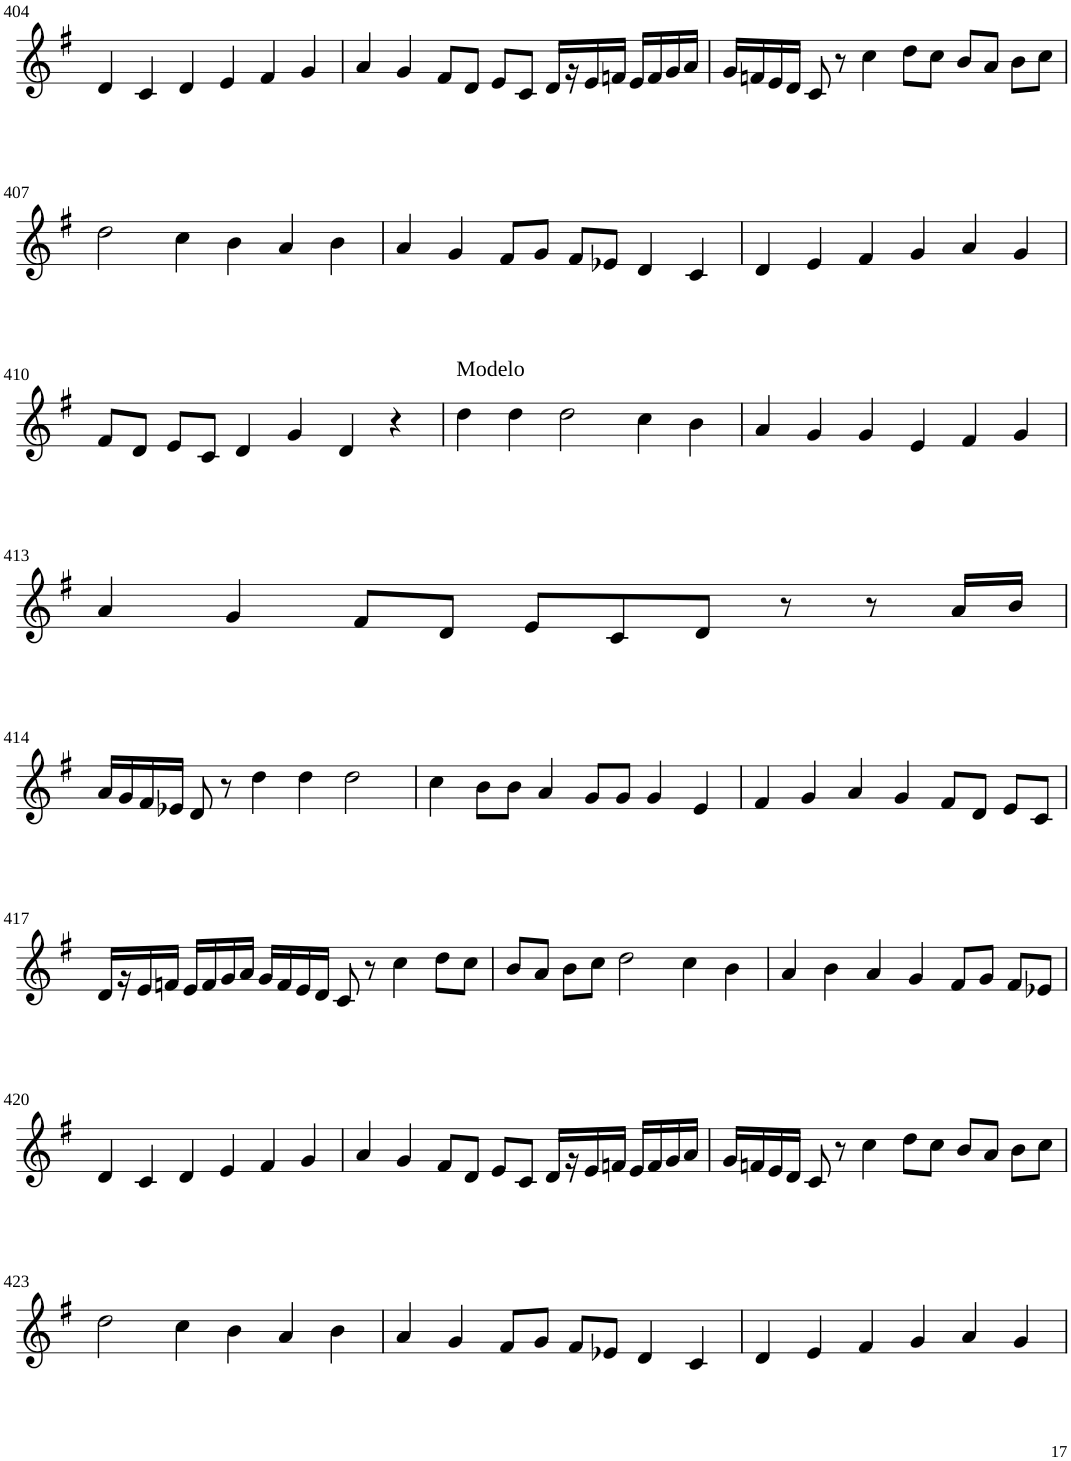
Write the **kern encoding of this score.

**kern
*part1
*staff1
*I"Violin
!!LO:PB:g=z
*clefG2
*k[f#]
*G:
*M6/4
=404
4d/
4c/
4d/
4e/
4f#/
4g/
=405
4a/
4g/
8f#/L
8d/J
8e/L
8c/J
16d/LL
16r
16e/
16fn/JJ
16e/LL
16f/
16g/
16a/JJ
=406
16g/LL
16fn/
16e/
16d/JJ
8c/
8r
4cc\
8dd\L
8cc\J
8b/L
8a/J
8b\L
8cc\J
!!LO:LB:g=z
=407
2dd\
4cc\
4b\
4a/
4b\
=408
4a/
4g/
8f#/L
8g/J
8f#/L
8e-X/J
4d/
4c/
=409
4d/
4e/
4f#/
4g/
4a/
4g/
!!LO:LB:g=z
=410
8f#/L
8d/J
8e/L
8c/J
4d/
4g/
4d/
4r
=411
!LO:TX:a:t=Modelo
4dd\
4dd\
2dd\
4cc\
4b\
=412
4a/
4g/
4g/
4e/
4f#/
4g/
!!LO:LB:g=z
=413
4a/
4g/
8f#/L
8d/J
8e/L
8c/
8d/J
8r
8r
16a/LL
16b/JJ
!!LO:LB:g=z
=414
16a/LL
16g/
16f#/
16e-X/JJ
8d/
8r
4dd\
4dd\
2dd\
=415
4cc\
8b\L
8b\J
4a/
8g/L
8g/J
4g/
4e/
=416
4f#/
4g/
4a/
4g/
8f#/L
8d/J
8e/L
8c/J
!!LO:LB:g=z
=417
16d/LL
16r
16e/
16fn/JJ
16e/LL
16f/
16g/
16a/JJ
16g/LL
16f/
16e/
16d/JJ
8c/
8r
4cc\
8dd\L
8cc\J
=418
8b/L
8a/J
8b\L
8cc\J
2dd\
4cc\
4b\
=419
4a/
4b\
4a/
4g/
8f#/L
8g/J
8f#/L
8e-X/J
!!LO:LB:g=z
=420
4d/
4c/
4d/
4e/
4f#/
4g/
=421
4a/
4g/
8f#/L
8d/J
8e/L
8c/J
16d/LL
16r
16e/
16fn/JJ
16e/LL
16f/
16g/
16a/JJ
=422
16g/LL
16fn/
16e/
16d/JJ
8c/
8r
4cc\
8dd\L
8cc\J
8b/L
8a/J
8b\L
8cc\J
!!LO:LB:g=z
=423
2dd\
4cc\
4b\
4a/
4b\
=424
4a/
4g/
8f#/L
8g/J
8f#/L
8e-X/J
4d/
4c/
=425
4d/
4e/
4f#/
4g/
4a/
4g/
=
*-
